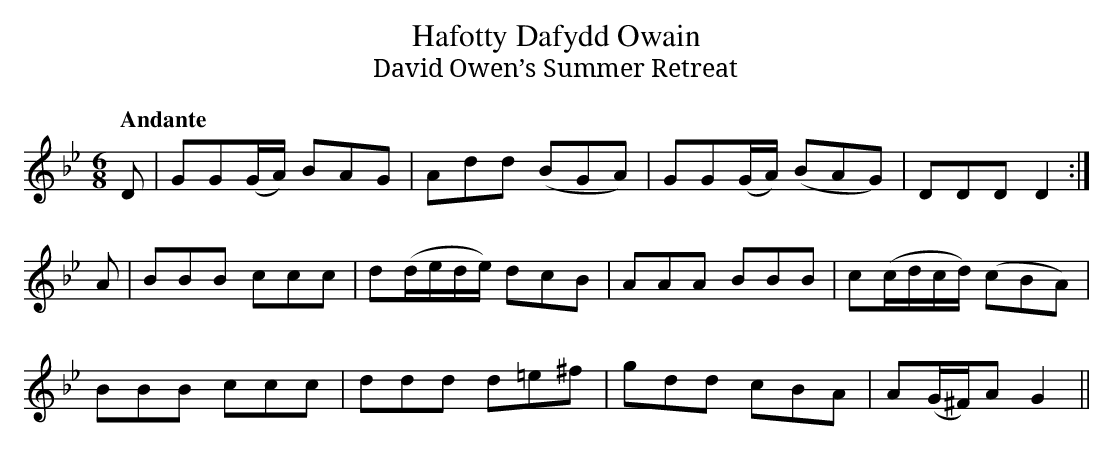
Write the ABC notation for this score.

X:1
T:Hafotty Dafydd Owain
T:David Owen’s Summer Retreat
M:6/8
L:1/8
Q:"Andante"
K:Gmin
D|GG(G/A/) BAG|Add (BGA)|GG(G/A/) (BAG)|DDD D2:|
A|BBB ccc|d(d/e/d/e/) dcB|AAA BBB|c(c/d/c/d/) (cBA)|
BBB ccc|ddd d=e^f|gdd cBA|A(G/^F/)A G2||
